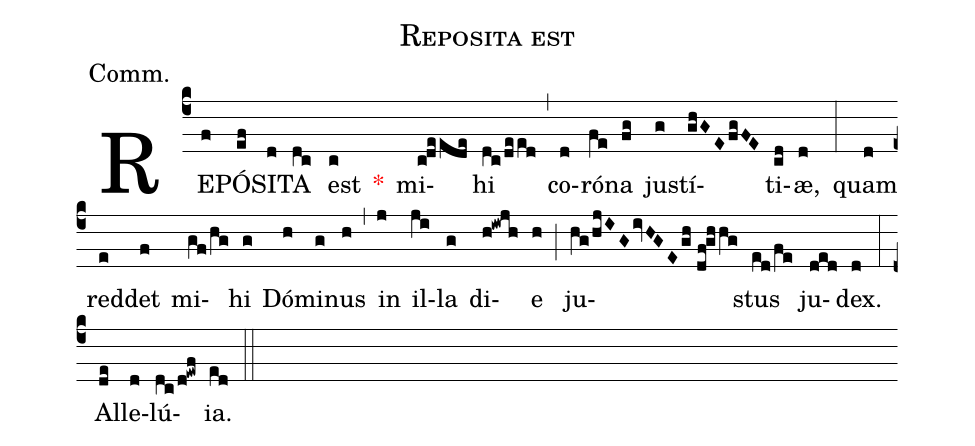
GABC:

name:Reposita est;
annotation:Comm.;
mode:I.;
office-part:Communion;
%%
(c4) RE(f)PÓ(ef)SI(d)TA(dc) est(c) <v>\red{*}</v>() mi(c!deede)hi(dc/deed) (,) co(d)ró(fe)na(fg) ju(g)stí(ghGE/fgFE)ti(cd)æ,(d) (:) quam(d) red(e)det(f) mi(gf/hg)hi(g) Dó(h)mi(g)nus(h) (,) in(j) il(ji)la(g) di(h!iwjh)e(h) (;) ju(hg/hjIG/ivHGE/gh//df!ghhg)stus(ed/fe) ju(ded)dex.(d) (:) Al(de)le(d)lú(dc/d!ewf)ia.(ed) (::)
